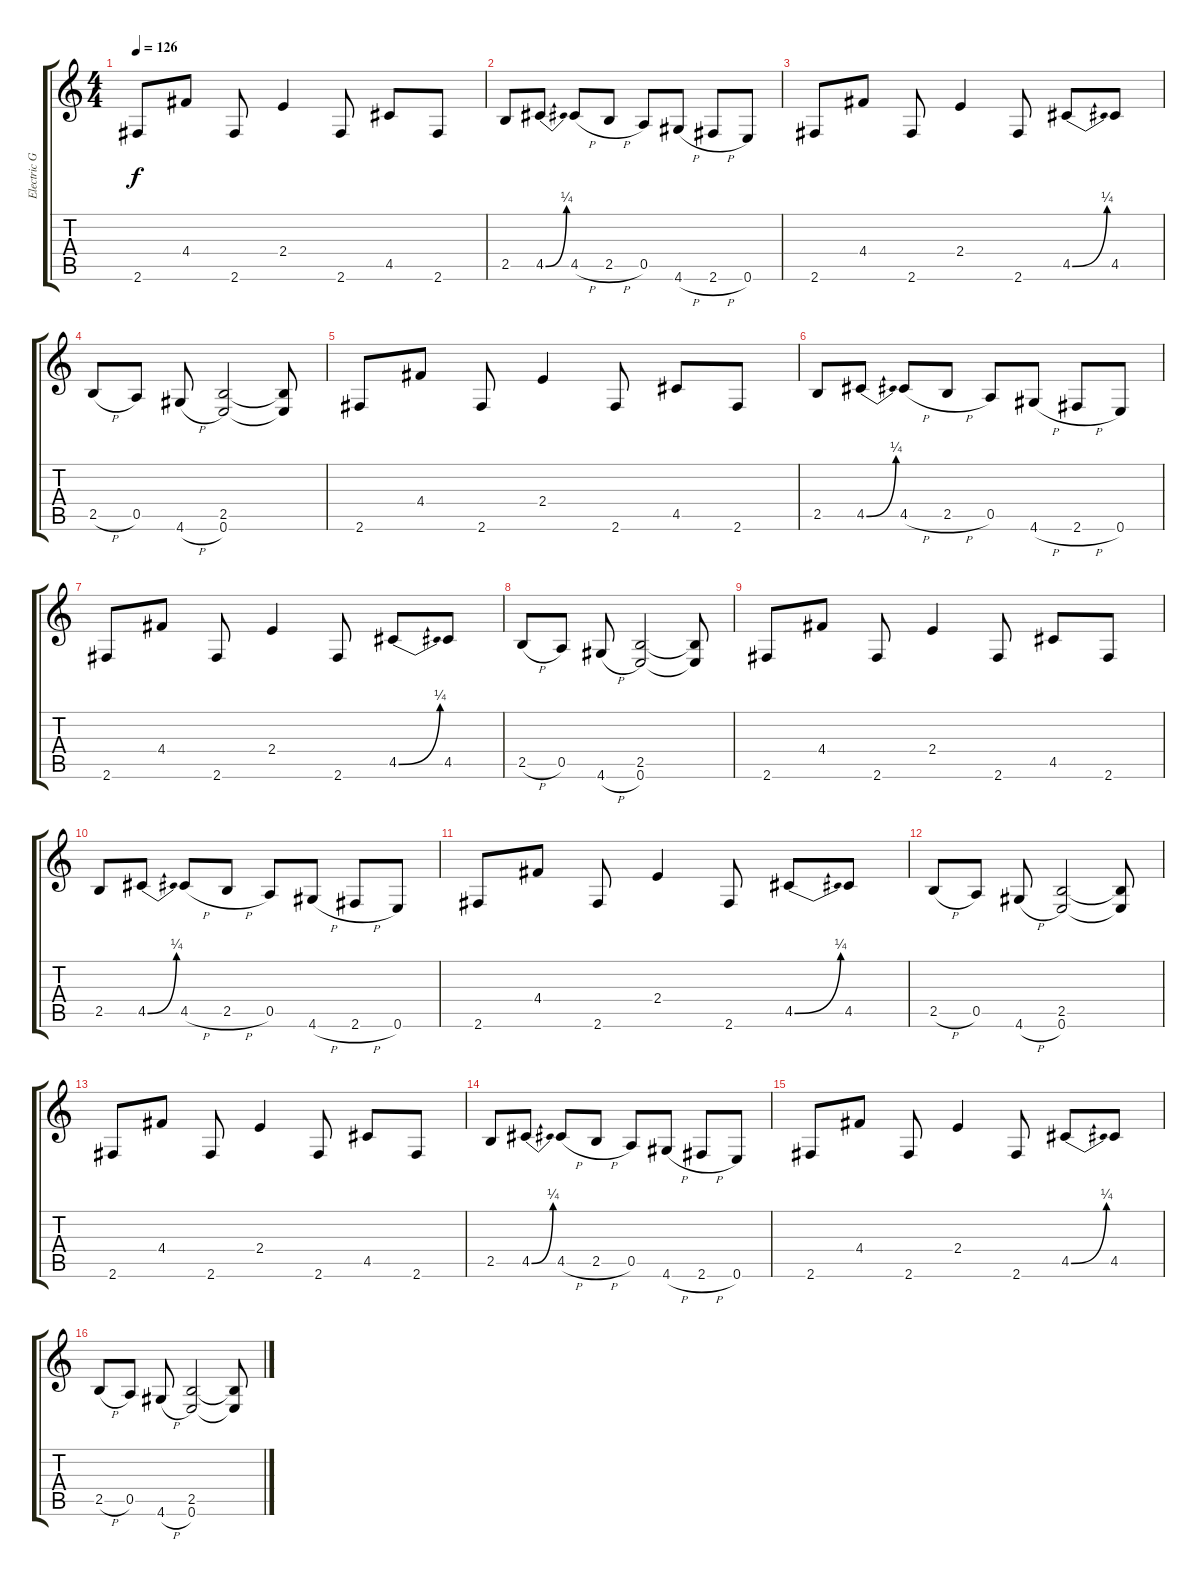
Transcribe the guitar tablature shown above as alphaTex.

\track ("Electric Guitar" "Electric G") {instrument overdrivenguitar}
\staff {score tabs}
\tuning (E4 B3 G3 D3 A2 E2) {hide}
\ts (4 4)
\tempo 126
\clef g2
\ks c
2.6.8{dy f} 4.4.8 2.6.8 2.4.4 2.6.8 4.5.8 2.6.8 |
2.5.8 4.5{be (bend 0 0 60 1)}.8 4.5{h}.8 2.5{h}.8 0.5.8 4.6{h}.8 2.6{h}.8 0.6.8 |
2.6.8 4.4.8 2.6.8 2.4.4 2.6.8 4.5{be (bend 0 0 60 1)}.8 4.5.8 |
2.5{h}.8 0.5.8 4.6{h}.8 (2.5 0.6).2 (2.5{t} 0.6{t}).8 |
2.6.8 4.4.8 2.6.8 2.4.4 2.6.8 4.5.8 2.6.8 |
2.5.8 4.5{be (bend 0 0 60 1)}.8 4.5{h}.8 2.5{h}.8 0.5.8 4.6{h}.8 2.6{h}.8 0.6.8 |
2.6.8 4.4.8 2.6.8 2.4.4 2.6.8 4.5{be (bend 0 0 60 1)}.8 4.5.8 |
2.5{h}.8 0.5.8 4.6{h}.8 (2.5 0.6).2 (2.5{t} 0.6{t}).8 |
2.6.8 4.4.8 2.6.8 2.4.4 2.6.8 4.5.8 2.6.8 |
2.5.8 4.5{be (bend 0 0 60 1)}.8 4.5{h}.8 2.5{h}.8 0.5.8 4.6{h}.8 2.6{h}.8 0.6.8 |
2.6.8 4.4.8 2.6.8 2.4.4 2.6.8 4.5{be (bend 0 0 60 1)}.8 4.5.8 |
2.5{h}.8 0.5.8 4.6{h}.8 (2.5 0.6).2 (2.5{t} 0.6{t}).8 |
2.6.8 4.4.8 2.6.8 2.4.4 2.6.8 4.5.8 2.6.8 |
2.5.8 4.5{be (bend 0 0 60 1)}.8 4.5{h}.8 2.5{h}.8 0.5.8 4.6{h}.8 2.6{h}.8 0.6.8 |
2.6.8 4.4.8 2.6.8 2.4.4 2.6.8 4.5{be (bend 0 0 60 1)}.8 4.5.8 |
2.5{h}.8 0.5.8 4.6{h}.8 (2.5 0.6).2 (2.5{t} 0.6{t}).8
